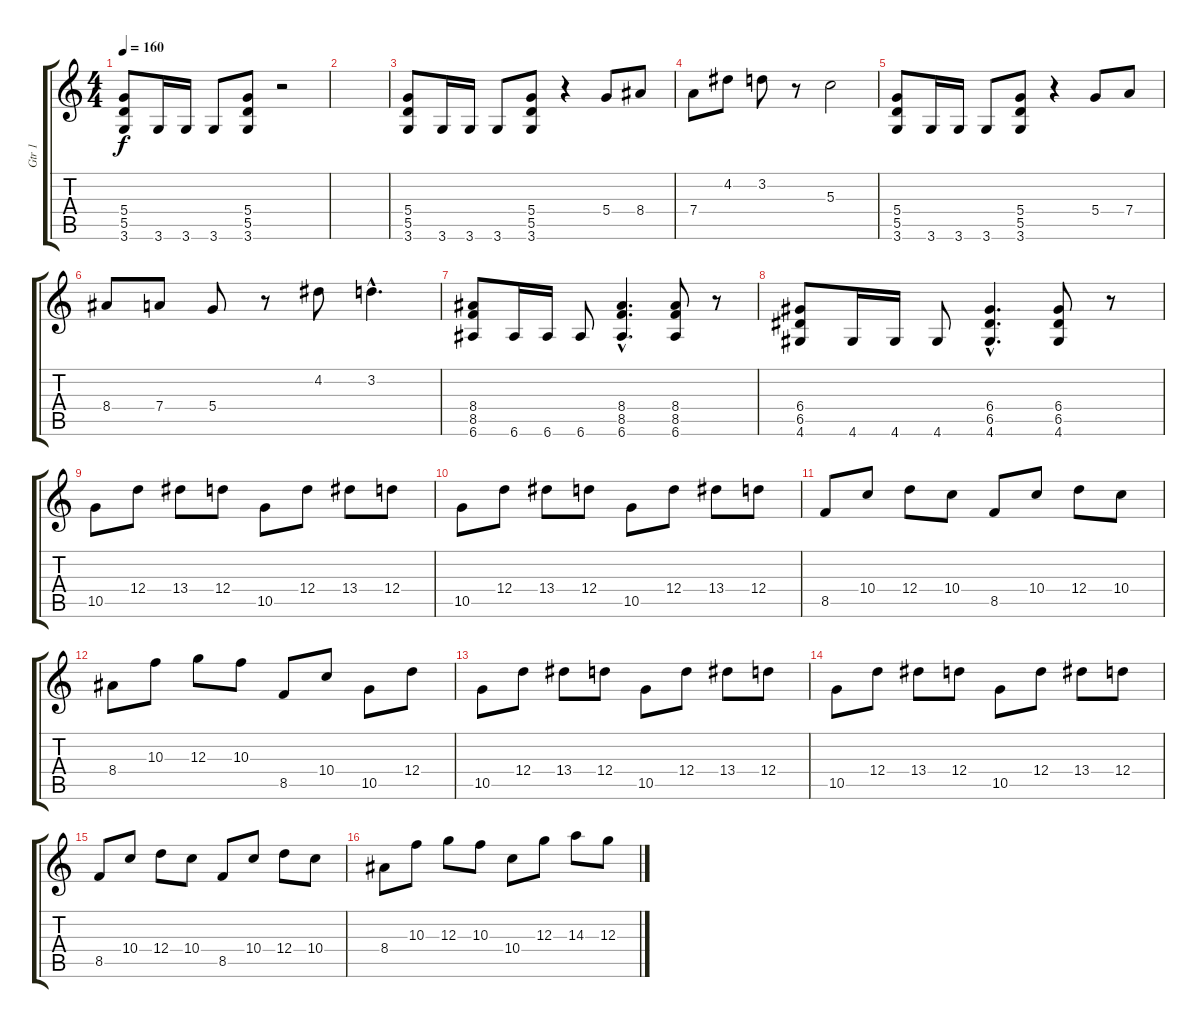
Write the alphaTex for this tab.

\track ("Gtr 1" "Gtr 1") {instrument distortionguitar}
\staff {score tabs}
\tuning (E4 B3 G3 D3 A2 E2) {hide}
\ts (4 4)
\tempo 160
\clef g2
\ks c
(5.4 5.5 3.6).8{dy f} 3.6.16 3.6.16 3.6.8 (5.4 5.5 3.6).8 r.2 |
|
(5.4 5.5 3.6).8 3.6.16 3.6.16 3.6.8 (5.4 5.5 3.6).8 r.4 5.4.8 8.4.8 |
7.4.8 4.2.8 3.2.8 r.8 5.3.2 |
(5.4 5.5 3.6).8 3.6.16 3.6.16 3.6.8 (5.4 5.5 3.6).8 r.4 5.4.8 7.4.8 |
8.4.8 7.4.8 5.4.8 r.8 4.2.8 3.2{hac}.4{d} |
(8.4 8.5 6.6).8 6.6.16 6.6.16 6.6.8 (8.4{hac} 8.5{hac} 6.6{hac}).4{d} (8.4 8.5 6.6).8 r.8 |
(6.4 6.5 4.6).8 4.6.16 4.6.16 4.6.8 (6.4{hac} 6.5{hac} 4.6{hac}).4{d} (6.4 6.5 4.6).8 r.8 |
10.5.8 12.4.8 13.4.8 12.4.8 10.5.8 12.4.8 13.4.8 12.4.8 |
10.5.8 12.4.8 13.4.8 12.4.8 10.5.8 12.4.8 13.4.8 12.4.8 |
8.5.8 10.4.8 12.4.8 10.4.8 8.5.8 10.4.8 12.4.8 10.4.8 |
8.4.8 10.3.8 12.3.8 10.3.8 8.5.8 10.4.8 10.5.8 12.4.8 |
10.5.8 12.4.8 13.4.8 12.4.8 10.5.8 12.4.8 13.4.8 12.4.8 |
10.5.8 12.4.8 13.4.8 12.4.8 10.5.8 12.4.8 13.4.8 12.4.8 |
8.5.8 10.4.8 12.4.8 10.4.8 8.5.8 10.4.8 12.4.8 10.4.8 |
8.4.8 10.3.8 12.3.8 10.3.8 10.4.8 12.3.8 14.3.8 12.3.8
